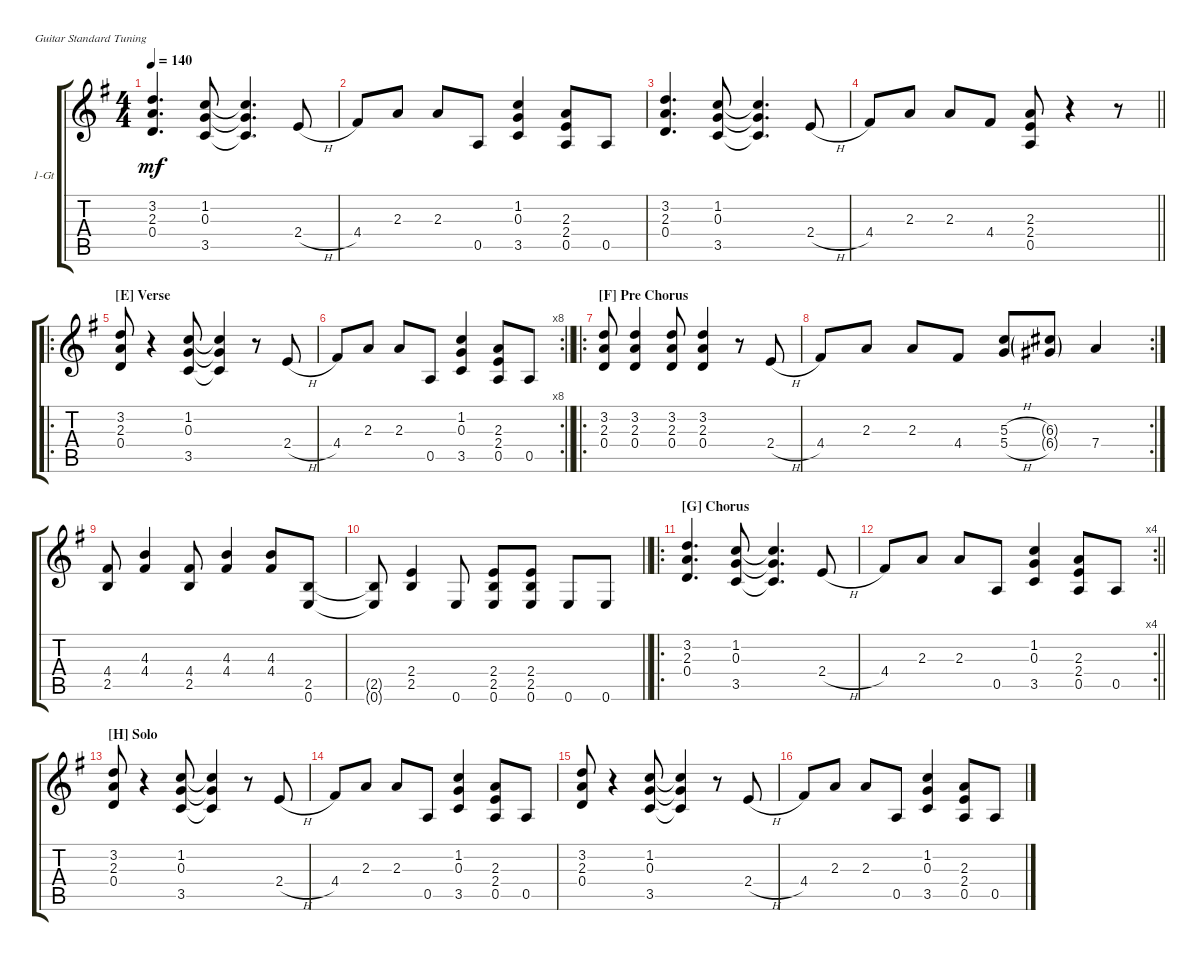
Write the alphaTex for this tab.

\bracketExtendMode groupsimilarinstruments
\firstSystemTrackNameOrientation horizontal
\otherSystemsTrackNameOrientation horizontal
\track ("1 Guitar" "1-Gt") {instrument overdrivenguitar}
\staff {score tabs}
\tuning (E4 B3 G3 D3 A2 E2)
\ts (4 4)
\tempo 140
\clef g2
\scale
1.05549
\ks g
(2.3 0.4 3.2).4{d dy mf} (0.3 3.5 1.2).8 (0.3{t} 3.5{t} 1.2{t}).4{d} 2.4{h}.8 |
\scale
0.944515 4.4.8 2.3.8 2.3.8 0.5.8 (0.3 3.5 1.2).4 (0.5 2.4 2.3).8 0.5.8 |
\scale
1.05549 (2.3 0.4 3.2).4{d} (0.3 3.5 1.2).8 (0.3{t} 3.5{t} 1.2{t}).4{d} 2.4{h}.8 |
\scale
0.944515
\barLineRight lightlight
4.4.8 2.3.8 2.3.8 4.4.8 (0.5 2.4 2.3).8 r.4 r.8 |
\ro
\section ("E" "Verse")
\scale
1.05549 (2.3 0.4 3.2).8 r.4 (0.3 3.5 1.2).8 (0.3{t} 3.5{t} 1.2{t}).4 r.8 2.4{h}.8 |
\rc 8
\scale
0.944515
\barLineRight lightlight
4.4.8 2.3.8 2.3.8 0.5.8 (0.3 3.5 1.2).4 (0.5 2.4 2.3).8 0.5.8 |
\ro
\section ("F" "Pre Chorus")
\scale
1.05549 (2.3 3.2 0.4).8 (2.3 3.2 0.4).4 (2.3 3.2 0.4).8 (2.3 3.2 0.4).4 r.8 2.4{h}.8 |
\rc 2
\scale
0.944515 4.4.8 2.3.8 2.3.8 4.4.8 (5.4{h} 5.3{h}).8 (6.3{g} 6.4{g}).8 7.4.4 |
\scale
1.05549 (4.4 2.5).8 (4.3 4.4).4 (4.4 2.5).8 (4.3 4.4).4 (4.3 4.4).8 (2.5 0.6).8 |
\scale
0.944515
\barLineRight lightlight
(2.5{t} 0.6{t}).8 (2.4 2.5).4 0.6.8 (2.4 2.5 0.6).8 (2.4 2.5 0.6).8 0.6.8 0.6.8 |
\ro
\section ("G" "Chorus")
\scale
1.05549 (2.3 0.4 3.2).4{d} (0.3 3.5 1.2).8 (0.3{t} 3.5{t} 1.2{t}).4{d} 2.4{h}.8 |
\rc 4
\scale
0.944515
\barLineRight lightlight
4.4.8 2.3.8 2.3.8 0.5.8 (0.3 3.5 1.2).4 (0.5 2.4 2.3).8 0.5.8 |
\section ("H" "Solo")
\scale
1.05549 (2.3 0.4 3.2).8 r.4 (0.3 3.5 1.2).8 (0.3{t} 3.5{t} 1.2{t}).4 r.8 2.4{h}.8 |
\scale
0.944515 4.4.8 2.3.8 2.3.8 0.5.8 (0.3 3.5 1.2).4 (0.5 2.4 2.3).8 0.5.8 |
\scale
1.05549 (2.3 0.4 3.2).8 r.4 (0.3 3.5 1.2).8 (0.3{t} 3.5{t} 1.2{t}).4 r.8 2.4{h}.8 |
\scale
0.944515 4.4.8 2.3.8 2.3.8 0.5.8 (0.3 3.5 1.2).4 (0.5 2.4 2.3).8 0.5.8
